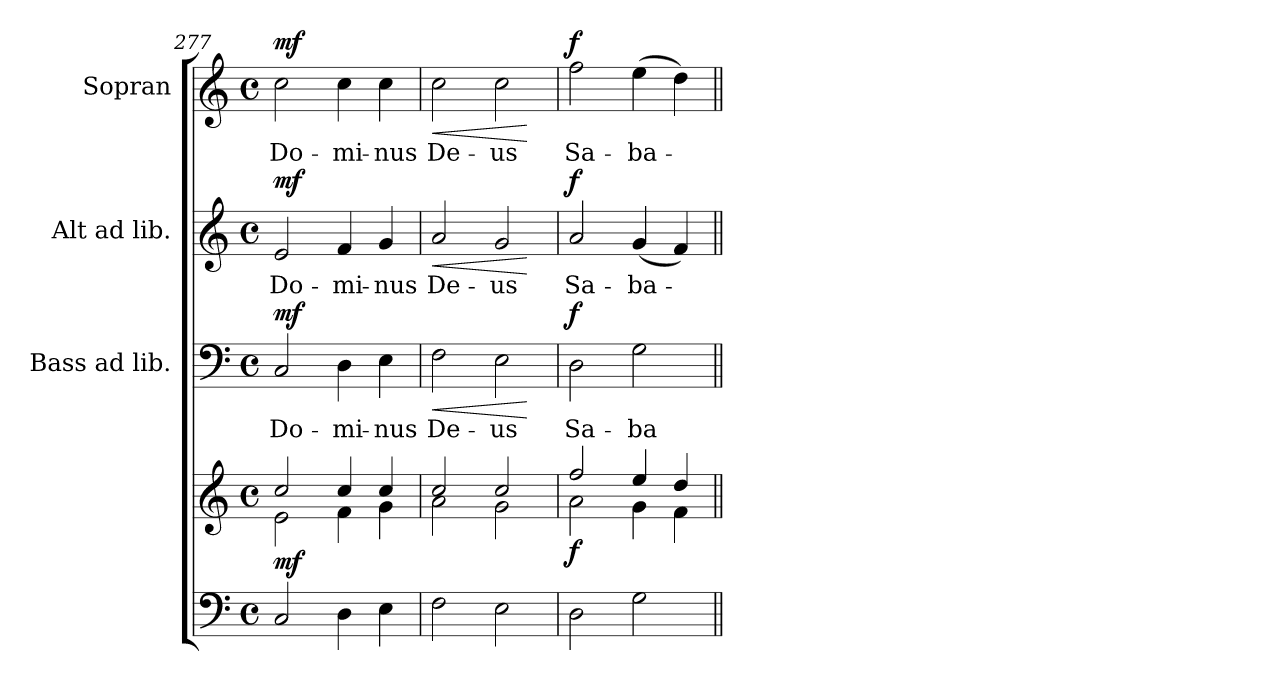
**kern	**kern	**dynam	**kern	**text	**dynam	**kern	**text	**dynam	**kern	**text	**dynam
*part4	*part4	*part4	*part3	*part3	*part3	*part2	*part2	*part2	*part1	*part1	*part1
*staff5	*staff4	*staff4/5	*staff3	*staff3	*staff3	*staff2	*staff2	*staff2	*staff1	*staff1	*staff1
*	*	*	*I"Bass ad lib.	*	*	*I"Alt ad lib.	*	*	*I"Sopran	*	*
*	*	*	*I'B.	*	*	*I'A.	*	*	*I'S.	*	*
*clefF4	*clefG2	*	*clefF4	*	*	*clefG2	*	*	*clefG2	*	*
*k[]	*k[]	*	*k[]	*	*	*k[]	*	*	*k[]	*	*
*C:	*C:	*	*C:	*	*	*C:	*	*	*C:	*	*
*M4/4	*M4/4	*	*M4/4	*	*	*M4/4	*	*	*M4/4	*	*
*met(c)	*met(c)	*	*met(c)	*	*	*met(c)	*	*	*met(c)	*	*
=277	=277	=277	=277	=277	=277	=277	=277	=277	=277	=277	=277
*	*^	*	*	*	*	*	*	*	*	*	*
!	!	!	!LO:DY:b	!	!LO:LY:b	!LO:DY:a	!	!LO:LY:b	!LO:DY:a	!	!LO:LY:b	!LO:DY:a
2C/	2cc/	2e\	mf	2C/	Do-	mf	2e/	Do-	mf	2cc\	Do-	mf
!	!	!	!	!	!LO:LY:b	!	!	!LO:LY:b	!	!	!LO:LY:b	!
4D\	4cc/	4f\	.	4D\	-mi-	.	4f/	-mi-	.	4cc\	-mi-	.
!	!	!	!	!	!LO:LY:b	!	!	!LO:LY:b	!	!	!LO:LY:b	!
4E\	4cc/	4g\	.	4E\	-nus	.	4g/	-nus	.	4cc\	-nus	.
=278	=278	=278	=278	=278	=278	=278	=278	=278	=278	=278	=278	=278
!	!	!	!	!	!LO:LY:b	!LO:HP:b	!	!LO:LY:b	!LO:HP:b	!	!LO:LY:b	!LO:HP:b
2F\	2cc/	2a\	.	2F\	De-	<	2a/	De-	<	2cc\	De-	<
!	!	!	!	!	!LO:LY:b	!	!	!LO:LY:b	!	!	!LO:LY:b	!
2E\	2cc/	2g\	.	2E\	-us	.	2g/	-us	.	2cc\	-us	.
*	*v	*v	*	*	*	*	*	*	*	*	*	*
.	.	.	.	.	[	.	.	[	.	.	[
=279	=279	=279	=279	=279	=279	=279	=279	=279	=279	=279	=279
*	*^	*	*	*	*	*	*	*	*	*	*
!	!	!	!LO:DY:b	!	!LO:LY:b	!LO:DY:a	!	!LO:LY:b	!LO:DY:a	!	!LO:LY:b	!LO:DY:a
2D\	2ff/	2a\	f	2D\	Sa-	f	2a/	Sa-	f	2ff\	Sa-	f
!	!	!	!	!	!LO:LY:b	!	!	!LO:LY:b	!	!	!LO:LY:b	!
2G\	4ee/	4g\	.	2G\	-ba-	.	(<4g/	-ba-	.	(>4ee\	-ba-	.
.	4dd/	4f\	.	.	.	.	4f/)	.	.	4dd\)	.	.
*	*v	*v	*	*	*	*	*	*	*	*	*	*
=||	=||	=||	=||	=||	=||	=||	=||	=||	=||	=||	=||
*-	*-	*-	*-	*-	*-	*-	*-	*-	*-	*-	*-
